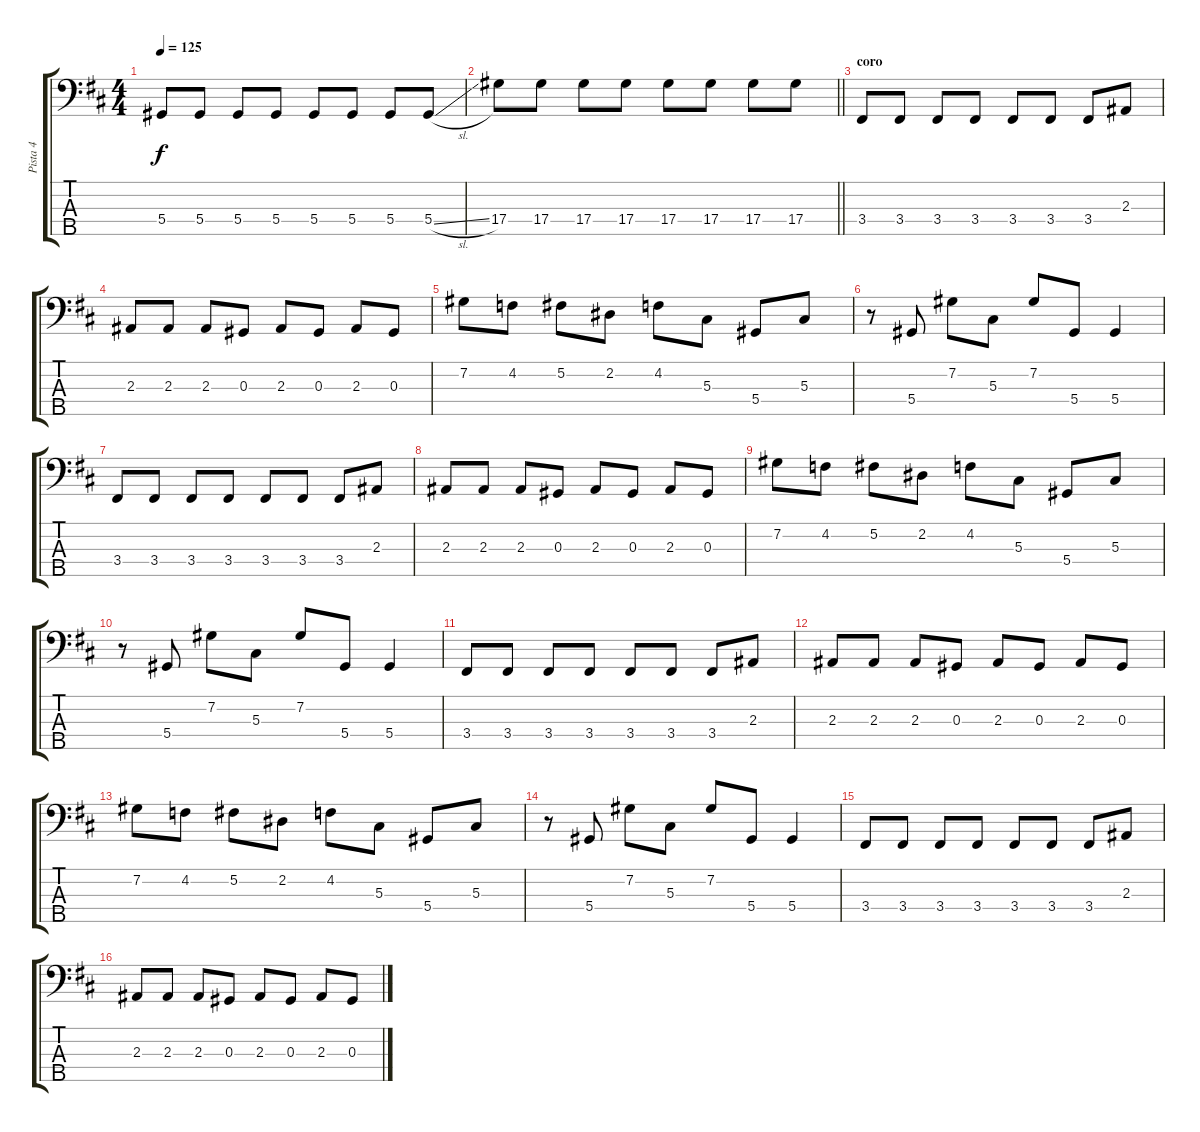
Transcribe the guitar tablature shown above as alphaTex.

\track ("Pista 4" "Pista 4") {instrument electricbasspick}
\staff {score tabs}
\tuning (Gb2 Db2 Ab1 Eb1 Bb0) {hide}
\ts (4 4)
\tempo 125
\clef f4
\ks d
5.4.8{dy f} 5.4.8 5.4.8 5.4.8 5.4.8 5.4.8 5.4.8 5.4{sl}.8 |
\barLineRight lightlight
17.4.8 17.4.8 17.4.8 17.4.8 17.4.8 17.4.8 17.4.8 17.4.8 |
\section ("" "coro")
3.4.8 3.4.8 3.4.8 3.4.8 3.4.8 3.4.8 3.4.8 2.3.8 |
2.3.8 2.3.8 2.3.8 0.3.8 2.3.8 0.3.8 2.3.8 0.3.8 |
7.2.8 4.2.8 5.2.8 2.2.8 4.2.8 5.3.8 5.4.8 5.3.8 |
r.8 5.4.8 7.2.8 5.3.8 7.2.8 5.4.8 5.4.4 |
3.4.8 3.4.8 3.4.8 3.4.8 3.4.8 3.4.8 3.4.8 2.3.8 |
2.3.8 2.3.8 2.3.8 0.3.8 2.3.8 0.3.8 2.3.8 0.3.8 |
7.2.8 4.2.8 5.2.8 2.2.8 4.2.8 5.3.8 5.4.8 5.3.8 |
r.8 5.4.8 7.2.8 5.3.8 7.2.8 5.4.8 5.4.4 |
3.4.8 3.4.8 3.4.8 3.4.8 3.4.8 3.4.8 3.4.8 2.3.8 |
2.3.8 2.3.8 2.3.8 0.3.8 2.3.8 0.3.8 2.3.8 0.3.8 |
7.2.8 4.2.8 5.2.8 2.2.8 4.2.8 5.3.8 5.4.8 5.3.8 |
r.8 5.4.8 7.2.8 5.3.8 7.2.8 5.4.8 5.4.4 |
3.4.8 3.4.8 3.4.8 3.4.8 3.4.8 3.4.8 3.4.8 2.3.8 |
2.3.8 2.3.8 2.3.8 0.3.8 2.3.8 0.3.8 2.3.8 0.3.8
